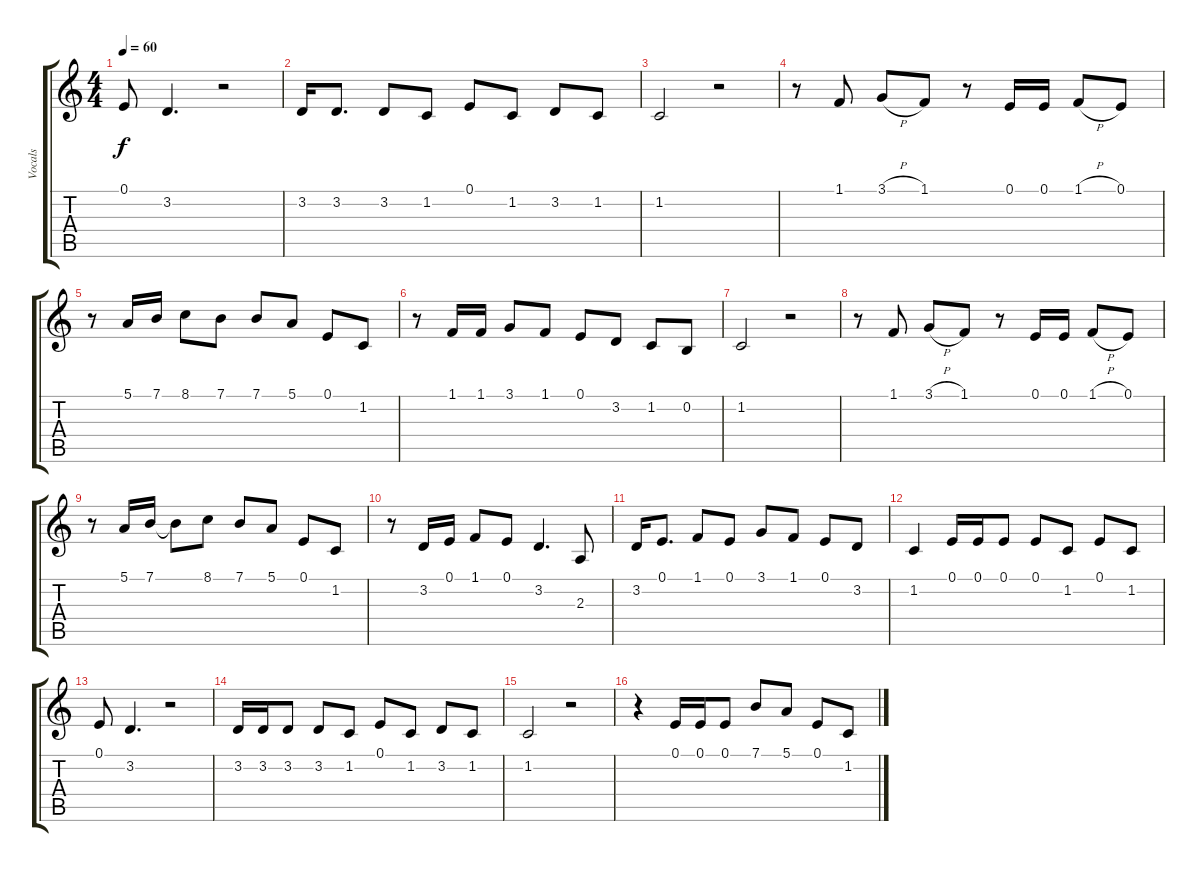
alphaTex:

\track ("Vocals" "Vocals") {instrument clarinet}
\staff {score tabs}
\tuning (E4 B3 G3 D3 A2 E2) {hide}
\ts (4 4)
\tempo 60
\clef g2
\ks c
0.1.8{dy f} 3.2.4{d} r.2 |
3.2.16 3.2.8{d} 3.2.8 1.2.8 0.1.8 1.2.8 3.2.8 1.2.8 |
1.2.2 r.2 |
r.8 1.1.8 3.1{h}.8 1.1.8 r.8 0.1.16 0.1.16 1.1{h}.8 0.1.8 |
r.8 5.1.16 7.1.16 8.1.8 7.1.8 7.1.8 5.1.8 0.1.8 1.2.8 |
r.8 1.1.16 1.1.16 3.1.8 1.1.8 0.1.8 3.2.8 1.2.8 0.2.8 |
1.2.2 r.2 |
r.8 1.1.8 3.1{h}.8 1.1.8 r.8 0.1.16 0.1.16 1.1{h}.8 0.1.8 |
r.8 5.1.16 7.1.16 7.1{t}.8 8.1.8 7.1.8 5.1.8 0.1.8 1.2.8 |
r.8 3.2.16 0.1.16 1.1.8 0.1.8 3.2.4{d} 2.3.8 |
3.2.16 0.1.8{d} 1.1.8 0.1.8 3.1.8 1.1.8 0.1.8 3.2.8 |
1.2.4 0.1.16 0.1.16 0.1.8 0.1.8 1.2.8 0.1.8 1.2.8 |
0.1.8 3.2.4{d} r.2 |
3.2.16 3.2.16 3.2.8 3.2.8 1.2.8 0.1.8 1.2.8 3.2.8 1.2.8 |
1.2.2 r.2 |
r.4 0.1.16 0.1.16 0.1.8 7.1.8 5.1.8 0.1.8 1.2.8
